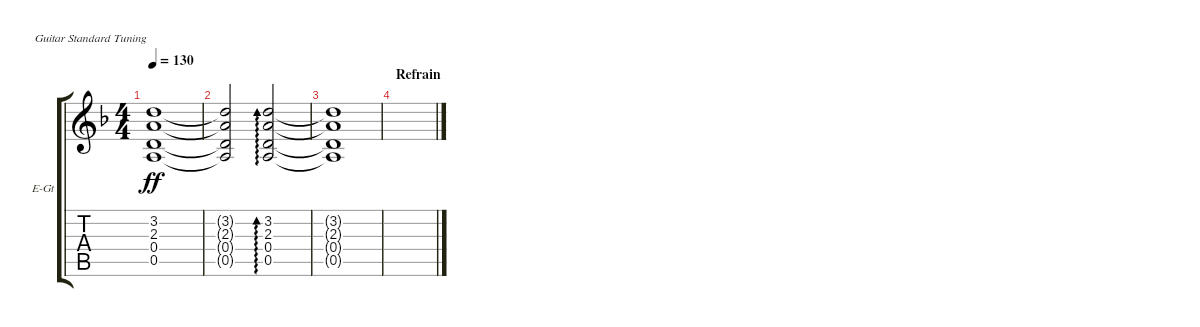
\defaultSystemsLayout 4
\bracketExtendMode groupsimilarinstruments
\firstSystemTrackNameOrientation horizontal
\otherSystemsTrackNameOrientation horizontal
\track ("Guitar 2 Tremolo" "E-Gt") {instrument electricguitarclean}
\staff {score tabs}
\tuning (E4 B3 G3 D3 A2 E2)
\ts (4 4)
\tempo 130
\clef g2
\ks dminor
(3.2{t} 2.3{t} 0.4{t} 0.5{t}).1{dy ff} |
(3.2{t} 2.3{t} 0.4{t} 0.5{t}).2 (0.5 0.4 2.3 3.2).2{ad 0} |
(3.2{t} 2.3{t} 0.4{t} 0.5{t}).1 |
\section ("" "Refrain")
